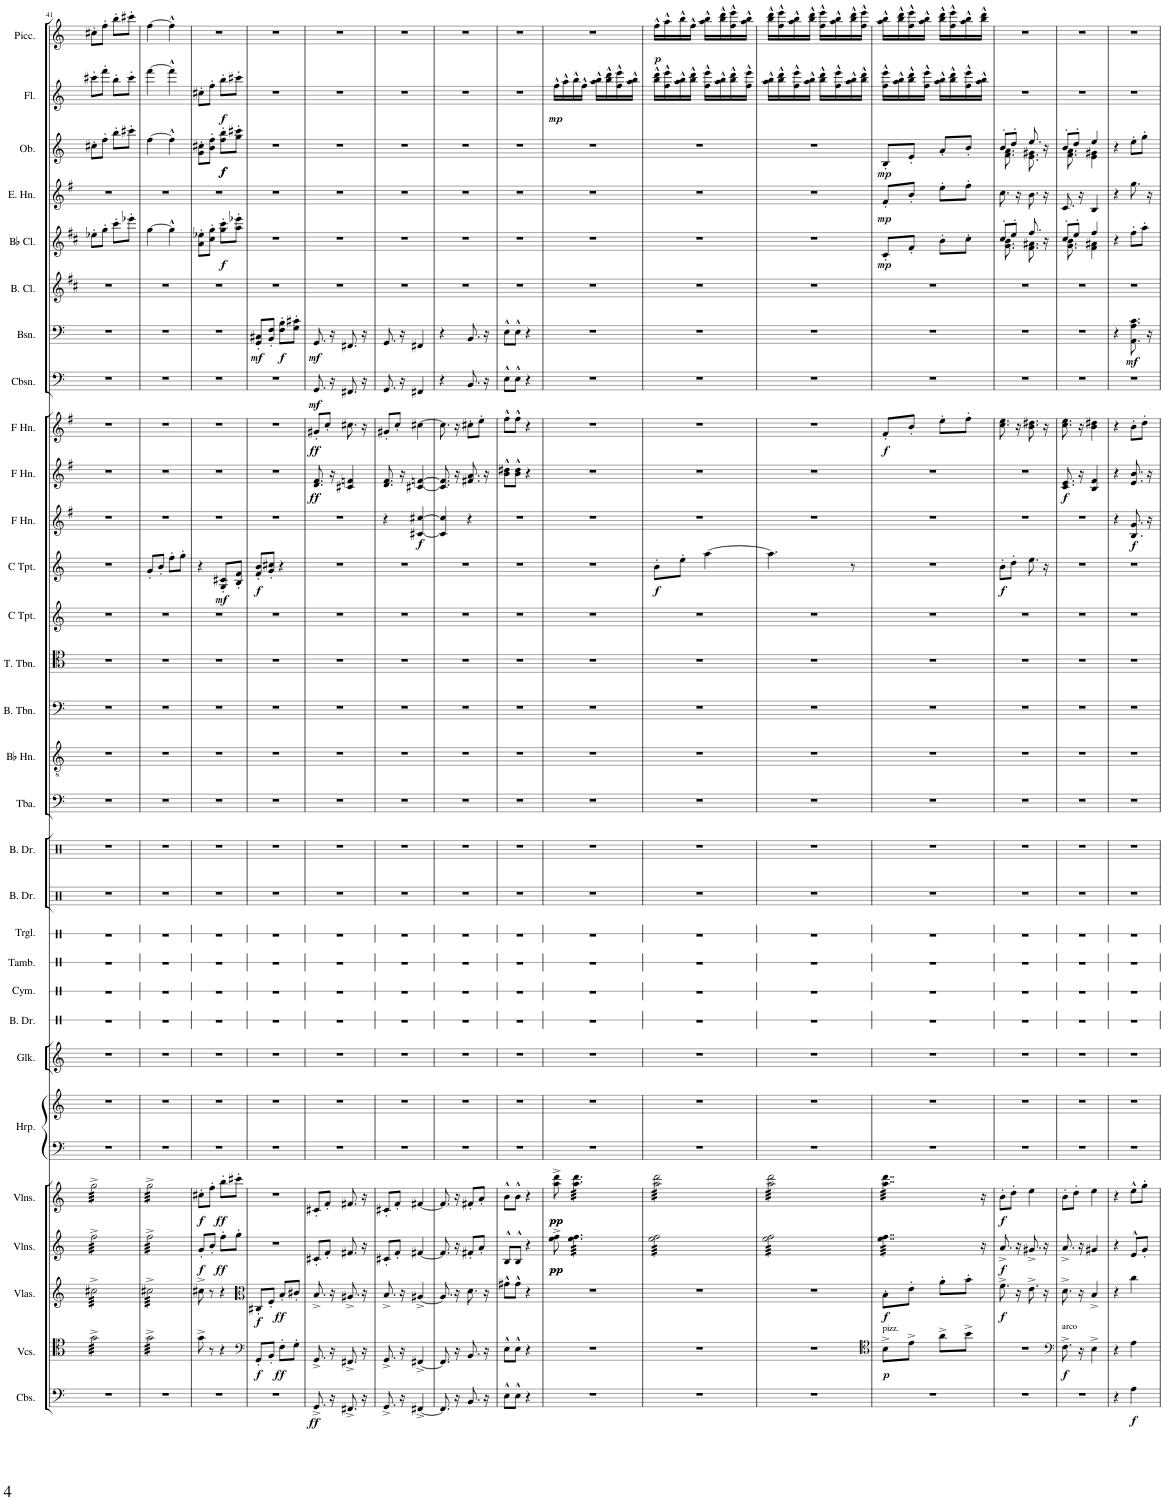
**kern	**dynam	**kern	**dynam	**kern	**dynam	**kern	**dynam	**kern	**dynam	**kern	**kern	**kern	**kern	**kern	**kern	**kern	**kern	**kern	**kern	**kern	**kern	**kern	**kern	**kern	**dynam	**kern	**dynam	**kern	**dynam	**kern	**dynam	**kern	**dynam	**kern	**dynam	**kern	**kern	**dynam	**kern	**dynam	**kern	**dynam	**kern	**dynam	**kern	**dynam
*part30	*part30	*part29	*part29	*part28	*part28	*part27	*part27	*part26	*part26	*part25	*part25	*part24	*part23	*part22	*part21	*part20	*part19	*part18	*part17	*part16	*part15	*part14	*part13	*part12	*part12	*part11	*part11	*part10	*part10	*part9	*part9	*part8	*part8	*part7	*part7	*part6	*part5	*part5	*part4	*part4	*part3	*part3	*part2	*part2	*part1	*part1
*staff31	*staff31	*staff30	*staff30	*staff29	*staff29	*staff28	*staff28	*staff27	*staff27	*staff26	*staff25	*staff24	*staff23	*staff22	*staff21	*staff20	*staff19	*staff18	*staff17	*staff16	*staff15	*staff14	*staff13	*staff12	*staff12	*staff11	*staff11	*staff10	*staff10	*staff9	*staff9	*staff8	*staff8	*staff7	*staff7	*staff6	*staff5	*staff5	*staff4	*staff4	*staff3	*staff3	*staff2	*staff2	*staff1	*staff1
*I"Contrabasses	*	*I"Violoncellos	*	*I"Violas	*	*I"Violins II	*	*I"Violins I	*	*I"Harps	*	*I"Glockenspiel	*I"Bass Drum	*I"Cymbal	*I"Tambourine	*I"Triangle	*I"Timpani II	*I"Timpani I	*I"Bass Tuba	*I"Tenor Tuba	*I"Bass Trombone	*I"Tenor Trombone	*I"C Trumpet	*I"C Trumpet	*	*I"Horn in F	*	*I"Horn in F	*	*I"Horn in F	*	*I"Contrabassoon	*	*I"Bassoon	*	*I"Bass Clarinet	*I"Bb Clarinet	*	*I"English Horn	*	*I"Oboe	*	*I"Flute	*	*I"Piccolo	*
*I'Cbs.	*	*I'Vcs.	*	*I'Vlas.	*	*I'Vlns.	*	*I'Vlns.	*	*I'Hrp.	*	*I'Glk.	*I'B. Dr.	*I'Cym.	*I'Tamb.	*I'Trgl.	*I'Timp.	*I'Timp.	*I'Tba.	*	*I'B. Tbn.	*I'T. Tbn.	*I'C Tpt.	*I'C Tpt.	*	*	*	*	*	*	*	*I'Cbsn.	*	*I'Bsn.	*	*I'B. Cl.	*I'Bb Cl.	*	*I'E. Hn.	*	*I'Ob.	*	*I'Fl.	*	*I'Picc.	*
!!LO:PB:g=z
*clefF4	*	*clefC4	*	*clefG2	*	*clefG2	*	*clefG2	*	*clefF4	*clefG2	*clefG2	*clefX	*clefX	*clefX	*clefX	*clefF4	*clefF4	*clefF4	*clefGv2	*clefF4	*clefC4	*clefG2	*clefG2	*	*clefG2	*	*clefG2	*	*clefG2	*	*clefF4	*	*clefF4	*	*clefG2	*clefG2	*	*clefG2	*	*clefG2	*	*clefG2	*	*clefG2	*
*Trd7c12	*	*	*	*	*	*	*	*	*	*	*	*Trd-14c-24	*	*	*	*	*	*	*	*Trd1c2	*	*	*	*	*	*Trd4c7	*	*Trd4c7	*	*Trd4c7	*	*Trd7c12	*	*	*	*Trd8c14	*Trd1c2	*	*Trd4c7	*	*	*	*	*	*Trd-7c-12	*
*k[]	*	*k[]	*	*k[]	*	*k[]	*	*k[]	*	*k[]	*k[]	*k[]	*k[]	*k[]	*k[]	*k[]	*k[]	*k[]	*k[]	*k[]	*k[]	*k[]	*k[]	*k[]	*	*k[f#]	*	*k[f#]	*	*k[f#]	*	*k[]	*	*k[]	*	*k[f#c#]	*k[f#c#]	*	*k[f#]	*	*k[]	*	*k[]	*	*k[]	*
*M2/4	*	*M2/4	*	*M2/4	*	*M2/4	*	*M2/4	*	*M2/4	*M2/4	*M2/4	*M2/4	*M2/4	*M2/4	*M2/4	*M2/4	*M2/4	*M2/4	*M2/4	*M2/4	*M2/4	*M2/4	*M2/4	*	*M2/4	*	*M2/4	*	*M2/4	*	*M2/4	*	*M2/4	*	*M2/4	*M2/4	*	*M2/4	*	*M2/4	*	*M2/4	*	*M2/4	*
=41	=41	=41	=41	=41	=41	=41	=41	=41	=41	=41	=41	=41	=41	=41	=41	=41	=41	=41	=41	=41	=41	=41	=41	=41	=41	=41	=41	=41	=41	=41	=41	=41	=41	=41	=41	=41	=41	=41	=41	=41	=41	=41	=41	=41	=41	=41
*	*	*tremolo	*	*	*	*	*	*	*	*	*	*	*	*	*	*	*	*	*	*	*	*	*	*	*	*	*	*	*	*	*	*	*	*	*	*	*	*	*	*	*	*	*	*	*	*
*	*	*	*	*tremolo	*	*	*	*	*	*	*	*	*	*	*	*	*	*	*	*	*	*	*	*	*	*	*	*	*	*	*	*	*	*	*	*	*	*	*	*	*	*	*	*	*	*
*	*	*	*	*	*	*tremolo	*	*	*	*	*	*	*	*	*	*	*	*	*	*	*	*	*	*	*	*	*	*	*	*	*	*	*	*	*	*	*	*	*	*	*	*	*	*	*	*
*	*	*	*	*	*	*	*	*tremolo	*	*	*	*	*	*	*	*	*	*	*	*	*	*	*	*	*	*	*	*	*	*	*	*	*	*	*	*	*	*	*	*	*	*	*	*	*	*
2r	.	32g^\LLL	.	32cc#X^\LLL	.	32ff^\LLL	.	32gg^\LLL	.	2r	2r	2r	2r	2r	2r	2r	2r	2r	2r	2r	2r	2r	2r	2r	.	2r	.	2r	.	2r	.	2r	.	2r	.	2r	8ee-X'\L	.	2r	.	8cc#X'\L	.	8ccc#X'\L	.	8cc#X'\L	.
.	.	32g^\	.	32cc#X^\	.	32ff^\	.	32gg^\	.	.	.	.	.	.	.	.	.	.	.	.	.	.	.	.	.	.	.	.	.	.	.	.	.	.	.	.	.	.	.	.	.	.	.	.	.	.
.	.	32g^\	.	32cc#X^\	.	32ff^\	.	32gg^\	.	.	.	.	.	.	.	.	.	.	.	.	.	.	.	.	.	.	.	.	.	.	.	.	.	.	.	.	.	.	.	.	.	.	.	.	.	.
.	.	32g^\	.	32cc#X^\	.	32ff^\	.	32gg^\	.	.	.	.	.	.	.	.	.	.	.	.	.	.	.	.	.	.	.	.	.	.	.	.	.	.	.	.	.	.	.	.	.	.	.	.	.	.
.	.	32g^\	.	32cc#X^\	.	32ff^\	.	32gg^\	.	.	.	.	.	.	.	.	.	.	.	.	.	.	.	.	.	.	.	.	.	.	.	.	.	.	.	.	8gg'\J	.	.	.	8ff'\J	.	8fff'\J	.	8ff'\J	.
.	.	32g^\	.	32cc#X^\	.	32ff^\	.	32gg^\	.	.	.	.	.	.	.	.	.	.	.	.	.	.	.	.	.	.	.	.	.	.	.	.	.	.	.	.	.	.	.	.	.	.	.	.	.	.
.	.	32g^\	.	32cc#X^\	.	32ff^\	.	32gg^\	.	.	.	.	.	.	.	.	.	.	.	.	.	.	.	.	.	.	.	.	.	.	.	.	.	.	.	.	.	.	.	.	.	.	.	.	.	.
.	.	32g^\	.	32cc#X^\	.	32ff^\	.	32gg^\	.	.	.	.	.	.	.	.	.	.	.	.	.	.	.	.	.	.	.	.	.	.	.	.	.	.	.	.	.	.	.	.	.	.	.	.	.	.
.	.	32g^\	.	32cc#X^\	.	32ff^\	.	32gg^\	.	.	.	.	.	.	.	.	.	.	.	.	.	.	.	.	.	.	.	.	.	.	.	.	.	.	.	.	8ccc#'\L	.	.	.	8bb'\L	.	8bb'\L	.	8bb'\L	.
.	.	32g^\	.	32cc#X^\	.	32ff^\	.	32gg^\	.	.	.	.	.	.	.	.	.	.	.	.	.	.	.	.	.	.	.	.	.	.	.	.	.	.	.	.	.	.	.	.	.	.	.	.	.	.
.	.	32g^\	.	32cc#X^\	.	32ff^\	.	32gg^\	.	.	.	.	.	.	.	.	.	.	.	.	.	.	.	.	.	.	.	.	.	.	.	.	.	.	.	.	.	.	.	.	.	.	.	.	.	.
.	.	32g^\	.	32cc#X^\	.	32ff^\	.	32gg^\	.	.	.	.	.	.	.	.	.	.	.	.	.	.	.	.	.	.	.	.	.	.	.	.	.	.	.	.	.	.	.	.	.	.	.	.	.	.
.	.	32g^\	.	32cc#X^\	.	32ff^\	.	32gg^\	.	.	.	.	.	.	.	.	.	.	.	.	.	.	.	.	.	.	.	.	.	.	.	.	.	.	.	.	8eee-X'\J	.	.	.	8ccc#X'\J	.	8ccc#'\J	.	8ccc#X'\J	.
.	.	32g^\	.	32cc#X^\	.	32ff^\	.	32gg^\	.	.	.	.	.	.	.	.	.	.	.	.	.	.	.	.	.	.	.	.	.	.	.	.	.	.	.	.	.	.	.	.	.	.	.	.	.	.
.	.	32g^\	.	32cc#X^\	.	32ff^\	.	32gg^\	.	.	.	.	.	.	.	.	.	.	.	.	.	.	.	.	.	.	.	.	.	.	.	.	.	.	.	.	.	.	.	.	.	.	.	.	.	.
.	.	32g^\JJJ	.	32cc#X^\JJJ	.	32ff^\JJJ	.	32gg^\JJJ	.	.	.	.	.	.	.	.	.	.	.	.	.	.	.	.	.	.	.	.	.	.	.	.	.	.	.	.	.	.	.	.	.	.	.	.	.	.
=42	=42	=42	=42	=42	=42	=42	=42	=42	=42	=42	=42	=42	=42	=42	=42	=42	=42	=42	=42	=42	=42	=42	=42	=42	=42	=42	=42	=42	=42	=42	=42	=42	=42	=42	=42	=42	=42	=42	=42	=42	=42	=42	=42	=42	=42	=42
2r	.	32g^\LLL	.	32cc#X^\LLL	.	32ff^\LLL	.	32gg^\LLL	.	2r	2r	2r	2r	2r	2r	2r	2r	2r	2r	2r	2r	2r	2r	8g'/L	.	2r	.	2r	.	2r	.	2r	.	2r	.	2r	[4gg\	.	2r	.	[4ff\	.	[4fff\	.	[4ff\	.
.	.	32g^\	.	32cc#X^\	.	32ff^\	.	32gg^\	.	.	.	.	.	.	.	.	.	.	.	.	.	.	.	.	.	.	.	.	.	.	.	.	.	.	.	.	.	.	.	.	.	.	.	.	.	.
.	.	32g^\	.	32cc#X^\	.	32ff^\	.	32gg^\	.	.	.	.	.	.	.	.	.	.	.	.	.	.	.	.	.	.	.	.	.	.	.	.	.	.	.	.	.	.	.	.	.	.	.	.	.	.
.	.	32g^\	.	32cc#X^\	.	32ff^\	.	32gg^\	.	.	.	.	.	.	.	.	.	.	.	.	.	.	.	.	.	.	.	.	.	.	.	.	.	.	.	.	.	.	.	.	.	.	.	.	.	.
.	.	32g^\	.	32cc#X^\	.	32ff^\	.	32gg^\	.	.	.	.	.	.	.	.	.	.	.	.	.	.	.	8b'/J	.	.	.	.	.	.	.	.	.	.	.	.	.	.	.	.	.	.	.	.	.	.
.	.	32g^\	.	32cc#X^\	.	32ff^\	.	32gg^\	.	.	.	.	.	.	.	.	.	.	.	.	.	.	.	.	.	.	.	.	.	.	.	.	.	.	.	.	.	.	.	.	.	.	.	.	.	.
.	.	32g^\	.	32cc#X^\	.	32ff^\	.	32gg^\	.	.	.	.	.	.	.	.	.	.	.	.	.	.	.	.	.	.	.	.	.	.	.	.	.	.	.	.	.	.	.	.	.	.	.	.	.	.
.	.	32g^\	.	32cc#X^\	.	32ff^\	.	32gg^\	.	.	.	.	.	.	.	.	.	.	.	.	.	.	.	.	.	.	.	.	.	.	.	.	.	.	.	.	.	.	.	.	.	.	.	.	.	.
.	.	32g^\	.	32cc#X^\	.	32ff^\	.	32gg^\	.	.	.	.	.	.	.	.	.	.	.	.	.	.	.	8ff'\L	.	.	.	.	.	.	.	.	.	.	.	.	4gg^^\]	.	.	.	4ff^^\]	.	4fff^^\]	.	4ff^^\]	.
.	.	32g^\	.	32cc#X^\	.	32ff^\	.	32gg^\	.	.	.	.	.	.	.	.	.	.	.	.	.	.	.	.	.	.	.	.	.	.	.	.	.	.	.	.	.	.	.	.	.	.	.	.	.	.
.	.	32g^\	.	32cc#X^\	.	32ff^\	.	32gg^\	.	.	.	.	.	.	.	.	.	.	.	.	.	.	.	.	.	.	.	.	.	.	.	.	.	.	.	.	.	.	.	.	.	.	.	.	.	.
.	.	32g^\	.	32cc#X^\	.	32ff^\	.	32gg^\	.	.	.	.	.	.	.	.	.	.	.	.	.	.	.	.	.	.	.	.	.	.	.	.	.	.	.	.	.	.	.	.	.	.	.	.	.	.
.	.	32g^\	.	32cc#X^\	.	32ff^\	.	32gg^\	.	.	.	.	.	.	.	.	.	.	.	.	.	.	.	8gg'\J	.	.	.	.	.	.	.	.	.	.	.	.	.	.	.	.	.	.	.	.	.	.
.	.	32g^\	.	32cc#X^\	.	32ff^\	.	32gg^\	.	.	.	.	.	.	.	.	.	.	.	.	.	.	.	.	.	.	.	.	.	.	.	.	.	.	.	.	.	.	.	.	.	.	.	.	.	.
.	.	32g^\	.	32cc#X^\	.	32ff^\	.	32gg^\	.	.	.	.	.	.	.	.	.	.	.	.	.	.	.	.	.	.	.	.	.	.	.	.	.	.	.	.	.	.	.	.	.	.	.	.	.	.
.	.	32g^\JJJ	.	32cc#X^\JJJ	.	32ff^\JJJ	.	32gg^\JJJ	.	.	.	.	.	.	.	.	.	.	.	.	.	.	.	.	.	.	.	.	.	.	.	.	.	.	.	.	.	.	.	.	.	.	.	.	.	.
*	*	*	*	*	*	*	*	*Xtremolo	*	*	*	*	*	*	*	*	*	*	*	*	*	*	*	*	*	*	*	*	*	*	*	*	*	*	*	*	*	*	*	*	*	*	*	*	*	*
*	*	*	*	*	*	*Xtremolo	*	*	*	*	*	*	*	*	*	*	*	*	*	*	*	*	*	*	*	*	*	*	*	*	*	*	*	*	*	*	*	*	*	*	*	*	*	*	*	*
*	*	*	*	*Xtremolo	*	*	*	*	*	*	*	*	*	*	*	*	*	*	*	*	*	*	*	*	*	*	*	*	*	*	*	*	*	*	*	*	*	*	*	*	*	*	*	*	*	*
*	*	*Xtremolo	*	*	*	*	*	*	*	*	*	*	*	*	*	*	*	*	*	*	*	*	*	*	*	*	*	*	*	*	*	*	*	*	*	*	*	*	*	*	*	*	*	*	*	*
=43	=43	=43	=43	=43	=43	=43	=43	=43	=43	=43	=43	=43	=43	=43	=43	=43	=43	=43	=43	=43	=43	=43	=43	=43	=43	=43	=43	=43	=43	=43	=43	=43	=43	=43	=43	=43	=43	=43	=43	=43	=43	=43	=43	=43	=43	=43
!	!	!	!	!	!	!	!LO:DY:b	!	!LO:DY:b	!	!	!	!	!	!	!	!	!	!	!	!	!	!	!	!	!	!	!	!	!	!	!	!	!	!	!	!	!	!	!	!	!	!	!	!	!
2r	.	8g^\	.	8cc#X^\	.	8g'/L	f	8cc#X'\L	f	2r	2r	2r	2r	2r	2r	2r	2r	2r	2r	2r	2r	2r	2r	4r	.	2r	.	2r	.	2r	.	2r	.	2r	.	2r	8a\' 8ee-X\'L	.	2r	.	8g\' 8cc#X\'L	.	8cc#X'\L	.	2r	.
.	.	8r	.	8r	.	8b'/J	.	8ff'\J	.	.	.	.	.	.	.	.	.	.	.	.	.	.	.	.	.	.	.	.	.	.	.	.	.	.	.	.	8cc#\' 8gg\'J	.	.	.	8b\' 8ff\'J	.	8ff'\J	.	.	.
!	!	!	!	!	!	!	!LO:DY:b	!	!LO:DY:b	!	!	!	!	!	!	!	!	!	!	!	!	!	!	!	!LO:DY:b	!	!	!	!	!	!	!	!	!	!	!	!	!LO:DY:b	!	!	!	!LO:DY:b	!	!	!	!
!	!	!	!	!	!	!	!	!	!	!	!	!	!	!	!	!	!	!	!	!	!	!	!	!	!	!	!	!	!	!	!	!	!	!	!	!	!	!	!	!	!	!LO:DY:n=1:b	!	!LO:DY:b	!	!
.	.	4r	.	4r	.	8ff'\L	ff	8bb'\L	ff	.	.	.	.	.	.	.	.	.	.	.	.	.	.	8G/' 8c#X/'L	mf	.	.	.	.	.	.	.	.	.	.	.	8gg\' 8ccc#\'L	f	.	.	8ff\' 8bb\'L	f f	8bb'\L	f	.	.
.	.	.	.	.	.	8gg'\J	.	8ccc#X'\J	.	.	.	.	.	.	.	.	.	.	.	.	.	.	.	8B/' 8f/'J	.	.	.	.	.	.	.	.	.	.	.	.	8aa\' 8eee-X\'J	.	.	.	8gg\' 8ccc#X\'J	.	8ccc#X'\J	.	.	.
=44	=44	=44	=44	=44	=44	=44	=44	=44	=44	=44	=44	=44	=44	=44	=44	=44	=44	=44	=44	=44	=44	=44	=44	=44	=44	=44	=44	=44	=44	=44	=44	=44	=44	=44	=44	=44	=44	=44	=44	=44	=44	=44	=44	=44	=44	=44
*	*	*clefF4	*	*clefC3	*	*	*	*	*	*	*	*	*	*	*	*	*	*	*	*	*	*	*	*	*	*	*	*	*	*	*	*	*	*	*	*	*	*	*	*	*	*	*	*	*	*
!	!	!	!LO:DY:b	!	!LO:DY:b	!	!	!	!	!	!	!	!	!	!	!	!	!	!	!	!	!	!	!	!LO:DY:b	!	!	!	!	!	!	!	!	!	!LO:DY:b	!	!	!	!	!	!	!	!	!	!	!
2r	.	8GG'/L	f	8C#X'/L	f	2r	.	2r	.	2r	2r	2r	2r	2r	2r	2r	2r	2r	2r	2r	2r	2r	2r	8f/' 8b/'L	f	2r	.	2r	.	2r	.	2r	.	8GG/' 8C#X/'L	mf	2r	2r	.	2r	.	2r	.	2r	.	2r	.
.	.	8BB'/J	.	8F'/J	.	.	.	.	.	.	.	.	.	.	.	.	.	.	.	.	.	.	.	8g/' 8cc#X/'J	.	.	.	.	.	.	.	.	.	8BB/' 8F/'J	.	.	.	.	.	.	.	.	.	.	.	.
!	!	!	!LO:DY:b	!	!LO:DY:b	!	!	!	!	!	!	!	!	!	!	!	!	!	!	!	!	!	!	!	!	!	!	!	!	!	!	!	!	!	!LO:DY:b	!	!	!	!	!	!	!	!	!	!	!
.	.	8F'\L	ff	8B'/L	ff	.	.	.	.	.	.	.	.	.	.	.	.	.	.	.	.	.	.	4r	.	.	.	.	.	.	.	.	.	8F\' 8B\'L	f	.	.	.	.	.	.	.	.	.	.	.
.	.	8G'\J	.	8c#X'/J	.	.	.	.	.	.	.	.	.	.	.	.	.	.	.	.	.	.	.	.	.	.	.	.	.	.	.	.	.	8G\' 8c#X\'J	.	.	.	.	.	.	.	.	.	.	.	.
=45	=45	=45	=45	=45	=45	=45	=45	=45	=45	=45	=45	=45	=45	=45	=45	=45	=45	=45	=45	=45	=45	=45	=45	=45	=45	=45	=45	=45	=45	=45	=45	=45	=45	=45	=45	=45	=45	=45	=45	=45	=45	=45	=45	=45	=45	=45
*	*	*	*	*	*	*	*	*	*	*	*	*	*	*	*	*	*	*	*	*	*	*	*	*	*	*	*	*	*	*	*	*	*	*	*	*	*	*	*	*	*	*	*	*	*MM120	*
!	!LO:DY:b	!	!	!	!	!	!	!	!	!	!	!	!	!	!	!	!	!	!	!	!	!	!	!	!	!	!	!	!LO:DY:b	!	!LO:DY:b	!	!LO:DY:b	!	!LO:DY:b	!	!	!	!	!	!	!	!	!	!	!
8.GG^/	ff	8.GG^/	.	8.B^/	.	8c#X'/L	.	8c#X'/L	.	2r	2r	2r	2r	2r	2r	2r	2r	2r	2r	2r	2r	2r	2r	2r	.	2r	.	8.d/ 8.f#/	ff	8g#X'/L	ff	8.GG/	mf	8.GG/	mf	2r	2r	.	2r	.	2r	.	2r	.	2r	.
.	.	.	.	.	.	8f'/J	.	8f'/J	.	.	.	.	.	.	.	.	.	.	.	.	.	.	.	.	.	.	.	.	.	8cc'/J	.	.	.	.	.	.	.	.	.	.	.	.	.	.	.	.
16r	.	16r	.	16r	.	.	.	.	.	.	.	.	.	.	.	.	.	.	.	.	.	.	.	.	.	.	.	16r	.	.	.	16r	.	16r	.	.	.	.	.	.	.	.	.	.	.	.
8.FF#X^/	.	8.FF#X^/	.	8.A#X^/	.	8.f#X/	.	8.f#X/	.	.	.	.	.	.	.	.	.	.	.	.	.	.	.	.	.	.	.	4c#X/ 4fn/	.	8.cc#X\	.	8.FF#X/	.	8.FF#X/	.	.	.	.	.	.	.	.	.	.	.	.
16r	.	16r	.	16r	.	16r	.	16r	.	.	.	.	.	.	.	.	.	.	.	.	.	.	.	.	.	.	.	.	.	16r	.	16r	.	16r	.	.	.	.	.	.	.	.	.	.	.	.
=46	=46	=46	=46	=46	=46	=46	=46	=46	=46	=46	=46	=46	=46	=46	=46	=46	=46	=46	=46	=46	=46	=46	=46	=46	=46	=46	=46	=46	=46	=46	=46	=46	=46	=46	=46	=46	=46	=46	=46	=46	=46	=46	=46	=46	=46	=46
8.GG^/	.	8.GG^/	.	8.B^/	.	8c#X'/L	.	8c#X'/L	.	2r	2r	2r	2r	2r	2r	2r	2r	2r	2r	2r	2r	2r	2r	2r	.	4r	.	8.d/ 8.f#/	.	8g#X'/L	.	8.GG/	.	8.GG/	.	2r	2r	.	2r	.	2r	.	2r	.	2r	.
.	.	.	.	.	.	8f'/J	.	8f'/J	.	.	.	.	.	.	.	.	.	.	.	.	.	.	.	.	.	.	.	.	.	8cc'/J	.	.	.	.	.	.	.	.	.	.	.	.	.	.	.	.
16r	.	16r	.	16r	.	.	.	.	.	.	.	.	.	.	.	.	.	.	.	.	.	.	.	.	.	.	.	16r	.	.	.	16r	.	16r	.	.	.	.	.	.	.	.	.	.	.	.
!	!	!	!	!	!	!	!	!	!	!	!	!	!	!	!	!	!	!	!	!	!	!	!	!	!	!	!LO:DY:b	!	!	!	!	!	!	!	!	!	!	!	!	!	!	!	!	!	!	!
[4FF#X^/	.	[4FF#X^/	.	[4A#X^/	.	[4f#X/	.	[4f#X/	.	.	.	.	.	.	.	.	.	.	.	.	.	.	.	.	.	[4c#X/ [4cc#X/	f	[4c#X/ [4fn/	.	[4cc#X\	.	4FF#X/	.	4FF#X/	.	.	.	.	.	.	.	.	.	.	.	.
=47	=47	=47	=47	=47	=47	=47	=47	=47	=47	=47	=47	=47	=47	=47	=47	=47	=47	=47	=47	=47	=47	=47	=47	=47	=47	=47	=47	=47	=47	=47	=47	=47	=47	=47	=47	=47	=47	=47	=47	=47	=47	=47	=47	=47	=47	=47
8.FF#/]	.	8.FF#/]	.	8.A#/]	.	8.f#/]	.	8.f#/]	.	2r	2r	2r	2r	2r	2r	2r	2r	2r	2r	2r	2r	2r	2r	2r	.	4c#/] 4cc#/]	.	8.c#/] 8.f/]	.	8.cc#\]	.	4r	.	4r	.	2r	2r	.	2r	.	2r	.	2r	.	2r	.
16r	.	16r	.	16r	.	16r	.	16r	.	.	.	.	.	.	.	.	.	.	.	.	.	.	.	.	.	.	.	16r	.	16r	.	.	.	.	.	.	.	.	.	.	.	.	.	.	.	.
8.BB/	.	8.BB/	.	8.d\	.	8f#X'/L	.	8f#X'/L	.	.	.	.	.	.	.	.	.	.	.	.	.	.	.	.	.	4r	.	8.f#X/ 8.a/	.	8cc#X'\L	.	8.BB/	.	8.BB/	.	.	.	.	.	.	.	.	.	.	.	.
.	.	.	.	.	.	8a'/J	.	8a'/J	.	.	.	.	.	.	.	.	.	.	.	.	.	.	.	.	.	.	.	.	.	8ee'\J	.	.	.	.	.	.	.	.	.	.	.	.	.	.	.	.
16r	.	16r	.	16r	.	.	.	.	.	.	.	.	.	.	.	.	.	.	.	.	.	.	.	.	.	.	.	16r	.	.	.	16r	.	16r	.	.	.	.	.	.	.	.	.	.	.	.
=48	=48	=48	=48	=48	=48	=48	=48	=48	=48	=48	=48	=48	=48	=48	=48	=48	=48	=48	=48	=48	=48	=48	=48	=48	=48	=48	=48	=48	=48	=48	=48	=48	=48	=48	=48	=48	=48	=48	=48	=48	=48	=48	=48	=48	=48	=48
8E^^\L	.	8E^^\L	.	8g#X^^\L	.	8B^^/L	.	8b^^\L	.	2r	2r	2r	2r	2r	2r	2r	2r	2r	2r	2r	2r	2r	2r	2r	.	2r	.	8b\^^ 8dd#X\^^L	.	8ff#^^\L	.	8E^^\L	.	8E^^\L	.	2r	2r	.	2r	.	2r	.	2r	.	2r	.
8E^^\J	.	8E^^\J	.	8g#^^\J	.	8B^^/J	.	8b^^\J	.	.	.	.	.	.	.	.	.	.	.	.	.	.	.	.	.	.	.	8b\^^ 8dd#\^^J	.	8ff#^^\J	.	8E^^\J	.	8E^^\J	.	.	.	.	.	.	.	.	.	.	.	.
4r	.	4r	.	4r	.	4r	.	4r	.	.	.	.	.	.	.	.	.	.	.	.	.	.	.	.	.	.	.	4r	.	4r	.	4r	.	4r	.	.	.	.	.	.	.	.	.	.	.	.
=49	=49	=49	=49	=49	=49	=49	=49	=49	=49	=49	=49	=49	=49	=49	=49	=49	=49	=49	=49	=49	=49	=49	=49	=49	=49	=49	=49	=49	=49	=49	=49	=49	=49	=49	=49	=49	=49	=49	=49	=49	=49	=49	=49	=49	=49	=49
*	*	*	*	*	*	*	*	*	*	*	*	*	*	*	*	*	*	*	*	*	*	*	*	*	*	*	*	*	*	*	*	*	*	*	*	*	*	*	*	*	*	*	*	*	*MM124	*
!	!	!	!	!	!	!	!LO:DY:b	!	!	!	!	!	!	!	!	!	!	!	!	!	!	!	!	!	!	!	!	!	!	!	!	!	!	!	!	!	!	!	!	!	!	!	!	!	!	!
!	!	!	!	!	!	!	!LO:DY:n=1:b	!	!LO:DY:b	!	!	!	!	!	!	!	!	!	!	!	!	!	!	!	!	!	!	!	!	!	!	!	!	!	!	!	!	!	!	!	!	!	!	!	!	!
!	!	!	!	!	!	!	!	!	!LO:DY:n=1:b	!	!	!	!	!	!	!	!	!	!	!	!	!	!	!	!	!	!	!	!	!	!	!	!	!	!	!	!	!	!	!	!	!	!	!LO:DY:b	!	!
2r	.	2r	.	2r	.	8ee\^ 8ff\^	pp pp	8aa\^ 8ddd\^	pp pp	2r	2r	2r	2r	2r	2r	2r	2r	2r	2r	2r	2r	2r	2r	2r	.	2r	.	2r	.	2r	.	2r	.	2r	.	2r	2r	.	2r	.	2r	.	16ff^^\LL	mp	2r	.
.	.	.	.	.	.	.	.	.	.	.	.	.	.	.	.	.	.	.	.	.	.	.	.	.	.	.	.	.	.	.	.	.	.	.	.	.	.	.	.	.	.	.	16aa^^\	.	.	.
*	*	*	*	*	*	*tremolo	*	*	*	*	*	*	*	*	*	*	*	*	*	*	*	*	*	*	*	*	*	*	*	*	*	*	*	*	*	*	*	*	*	*	*	*	*	*	*	*
*	*	*	*	*	*	*	*	*tremolo	*	*	*	*	*	*	*	*	*	*	*	*	*	*	*	*	*	*	*	*	*	*	*	*	*	*	*	*	*	*	*	*	*	*	*	*	*	*
.	.	.	.	.	.	32ee\ 32ff\LLL	.	32aa\ 32ddd\LLL	.	.	.	.	.	.	.	.	.	.	.	.	.	.	.	.	.	.	.	.	.	.	.	.	.	.	.	.	.	.	.	.	.	.	16bb^^\	.	.	.
.	.	.	.	.	.	32ee\ 32ff\	.	32aa\ 32ddd\	.	.	.	.	.	.	.	.	.	.	.	.	.	.	.	.	.	.	.	.	.	.	.	.	.	.	.	.	.	.	.	.	.	.	.	.	.	.
.	.	.	.	.	.	32ee\ 32ff\	.	32aa\ 32ddd\	.	.	.	.	.	.	.	.	.	.	.	.	.	.	.	.	.	.	.	.	.	.	.	.	.	.	.	.	.	.	.	.	.	.	16ff^^\JJ	.	.	.
.	.	.	.	.	.	32ee\ 32ff\	.	32aa\ 32ddd\	.	.	.	.	.	.	.	.	.	.	.	.	.	.	.	.	.	.	.	.	.	.	.	.	.	.	.	.	.	.	.	.	.	.	.	.	.	.
.	.	.	.	.	.	32ee\ 32ff\	.	32aa\ 32ddd\	.	.	.	.	.	.	.	.	.	.	.	.	.	.	.	.	.	.	.	.	.	.	.	.	.	.	.	.	.	.	.	.	.	.	16aa\^^ 16bb\^^LL	.	.	.
.	.	.	.	.	.	32ee\ 32ff\	.	32aa\ 32ddd\	.	.	.	.	.	.	.	.	.	.	.	.	.	.	.	.	.	.	.	.	.	.	.	.	.	.	.	.	.	.	.	.	.	.	.	.	.	.
.	.	.	.	.	.	32ee\ 32ff\	.	32aa\ 32ddd\	.	.	.	.	.	.	.	.	.	.	.	.	.	.	.	.	.	.	.	.	.	.	.	.	.	.	.	.	.	.	.	.	.	.	16bb\^^ 16ddd\^^	.	.	.
.	.	.	.	.	.	32ee\ 32ff\	.	32aa\ 32ddd\	.	.	.	.	.	.	.	.	.	.	.	.	.	.	.	.	.	.	.	.	.	.	.	.	.	.	.	.	.	.	.	.	.	.	.	.	.	.
.	.	.	.	.	.	32ee\ 32ff\	.	32aa\ 32ddd\	.	.	.	.	.	.	.	.	.	.	.	.	.	.	.	.	.	.	.	.	.	.	.	.	.	.	.	.	.	.	.	.	.	.	16ff\^^ 16eee\^^	.	.	.
.	.	.	.	.	.	32ee\ 32ff\	.	32aa\ 32ddd\	.	.	.	.	.	.	.	.	.	.	.	.	.	.	.	.	.	.	.	.	.	.	.	.	.	.	.	.	.	.	.	.	.	.	.	.	.	.
.	.	.	.	.	.	32ee\ 32ff\	.	32aa\ 32ddd\	.	.	.	.	.	.	.	.	.	.	.	.	.	.	.	.	.	.	.	.	.	.	.	.	.	.	.	.	.	.	.	.	.	.	16aa\^^ 16bb\^^JJ	.	.	.
.	.	.	.	.	.	32ee\ 32ff\JJJ	.	32aa\ 32ddd\JJJ	.	.	.	.	.	.	.	.	.	.	.	.	.	.	.	.	.	.	.	.	.	.	.	.	.	.	.	.	.	.	.	.	.	.	.	.	.	.
=50	=50	=50	=50	=50	=50	=50	=50	=50	=50	=50	=50	=50	=50	=50	=50	=50	=50	=50	=50	=50	=50	=50	=50	=50	=50	=50	=50	=50	=50	=50	=50	=50	=50	=50	=50	=50	=50	=50	=50	=50	=50	=50	=50	=50	=50	=50
!	!	!	!	!	!	!	!	!	!	!	!	!	!	!	!	!	!	!	!	!	!	!	!	!	!LO:DY:b	!	!	!	!	!	!	!	!	!	!	!	!	!	!	!	!	!	!	!	!	!LO:DY:b
2r	.	2r	.	2r	.	32ee\ 32ff\LLL	.	32aa\ 32ddd\LLL	.	2r	2r	2r	2r	2r	2r	2r	2r	2r	2r	2r	2r	2r	2r	8b'\L	f	2r	.	2r	.	2r	.	2r	.	2r	.	2r	2r	.	2r	.	2r	.	16bb\^^ 16ddd\^^LL	.	16ff^^\LL	p
.	.	.	.	.	.	32ee\ 32ff\	.	32aa\ 32ddd\	.	.	.	.	.	.	.	.	.	.	.	.	.	.	.	.	.	.	.	.	.	.	.	.	.	.	.	.	.	.	.	.	.	.	.	.	.	.
.	.	.	.	.	.	32ee\ 32ff\	.	32aa\ 32ddd\	.	.	.	.	.	.	.	.	.	.	.	.	.	.	.	.	.	.	.	.	.	.	.	.	.	.	.	.	.	.	.	.	.	.	16ff\^^ 16eee\^^	.	16aa^^\	.
.	.	.	.	.	.	32ee\ 32ff\	.	32aa\ 32ddd\	.	.	.	.	.	.	.	.	.	.	.	.	.	.	.	.	.	.	.	.	.	.	.	.	.	.	.	.	.	.	.	.	.	.	.	.	.	.
.	.	.	.	.	.	32ee\ 32ff\	.	32aa\ 32ddd\	.	.	.	.	.	.	.	.	.	.	.	.	.	.	.	8ee'\J	.	.	.	.	.	.	.	.	.	.	.	.	.	.	.	.	.	.	16aa\^^ 16bb\^^	.	16bb^^\	.
.	.	.	.	.	.	32ee\ 32ff\	.	32aa\ 32ddd\	.	.	.	.	.	.	.	.	.	.	.	.	.	.	.	.	.	.	.	.	.	.	.	.	.	.	.	.	.	.	.	.	.	.	.	.	.	.
.	.	.	.	.	.	32ee\ 32ff\	.	32aa\ 32ddd\	.	.	.	.	.	.	.	.	.	.	.	.	.	.	.	.	.	.	.	.	.	.	.	.	.	.	.	.	.	.	.	.	.	.	16bb\^^ 16ddd\^^JJ	.	16ff^^\JJ	.
.	.	.	.	.	.	32ee\ 32ff\	.	32aa\ 32ddd\	.	.	.	.	.	.	.	.	.	.	.	.	.	.	.	.	.	.	.	.	.	.	.	.	.	.	.	.	.	.	.	.	.	.	.	.	.	.
.	.	.	.	.	.	32ee\ 32ff\	.	32aa\ 32ddd\	.	.	.	.	.	.	.	.	.	.	.	.	.	.	.	[4aa\	.	.	.	.	.	.	.	.	.	.	.	.	.	.	.	.	.	.	16ff\^^ 16eee\^^LL	.	16aa\^^ 16bb\^^LL	.
.	.	.	.	.	.	32ee\ 32ff\	.	32aa\ 32ddd\	.	.	.	.	.	.	.	.	.	.	.	.	.	.	.	.	.	.	.	.	.	.	.	.	.	.	.	.	.	.	.	.	.	.	.	.	.	.
.	.	.	.	.	.	32ee\ 32ff\	.	32aa\ 32ddd\	.	.	.	.	.	.	.	.	.	.	.	.	.	.	.	.	.	.	.	.	.	.	.	.	.	.	.	.	.	.	.	.	.	.	16aa\^^ 16bb\^^	.	16bb\^^ 16ddd\^^	.
.	.	.	.	.	.	32ee\ 32ff\	.	32aa\ 32ddd\	.	.	.	.	.	.	.	.	.	.	.	.	.	.	.	.	.	.	.	.	.	.	.	.	.	.	.	.	.	.	.	.	.	.	.	.	.	.
.	.	.	.	.	.	32ee\ 32ff\	.	32aa\ 32ddd\	.	.	.	.	.	.	.	.	.	.	.	.	.	.	.	.	.	.	.	.	.	.	.	.	.	.	.	.	.	.	.	.	.	.	16bb\^^ 16ddd\^^	.	16ff\^^ 16eee\^^	.
.	.	.	.	.	.	32ee\ 32ff\	.	32aa\ 32ddd\	.	.	.	.	.	.	.	.	.	.	.	.	.	.	.	.	.	.	.	.	.	.	.	.	.	.	.	.	.	.	.	.	.	.	.	.	.	.
.	.	.	.	.	.	32ee\ 32ff\	.	32aa\ 32ddd\	.	.	.	.	.	.	.	.	.	.	.	.	.	.	.	.	.	.	.	.	.	.	.	.	.	.	.	.	.	.	.	.	.	.	16ff\^^ 16eee\^^JJ	.	16aa\^^ 16bb\^^JJ	.
.	.	.	.	.	.	32ee\ 32ff\JJJ	.	32aa\ 32ddd\JJJ	.	.	.	.	.	.	.	.	.	.	.	.	.	.	.	.	.	.	.	.	.	.	.	.	.	.	.	.	.	.	.	.	.	.	.	.	.	.
=51	=51	=51	=51	=51	=51	=51	=51	=51	=51	=51	=51	=51	=51	=51	=51	=51	=51	=51	=51	=51	=51	=51	=51	=51	=51	=51	=51	=51	=51	=51	=51	=51	=51	=51	=51	=51	=51	=51	=51	=51	=51	=51	=51	=51	=51	=51
2r	.	2r	.	2r	.	32ee\ 32ff\LLL	.	32aa\ 32ddd\LLL	.	2r	2r	2r	2r	2r	2r	2r	2r	2r	2r	2r	2r	2r	2r	4.aa\]	.	2r	.	2r	.	2r	.	2r	.	2r	.	2r	2r	.	2r	.	2r	.	16aa\^^ 16bb\^^LL	.	16bb\^^ 16ddd\^^LL	.
.	.	.	.	.	.	32ee\ 32ff\	.	32aa\ 32ddd\	.	.	.	.	.	.	.	.	.	.	.	.	.	.	.	.	.	.	.	.	.	.	.	.	.	.	.	.	.	.	.	.	.	.	.	.	.	.
.	.	.	.	.	.	32ee\ 32ff\	.	32aa\ 32ddd\	.	.	.	.	.	.	.	.	.	.	.	.	.	.	.	.	.	.	.	.	.	.	.	.	.	.	.	.	.	.	.	.	.	.	16bb\^^ 16ddd\^^	.	16ff\^^ 16eee\^^	.
.	.	.	.	.	.	32ee\ 32ff\	.	32aa\ 32ddd\	.	.	.	.	.	.	.	.	.	.	.	.	.	.	.	.	.	.	.	.	.	.	.	.	.	.	.	.	.	.	.	.	.	.	.	.	.	.
.	.	.	.	.	.	32ee\ 32ff\	.	32aa\ 32ddd\	.	.	.	.	.	.	.	.	.	.	.	.	.	.	.	.	.	.	.	.	.	.	.	.	.	.	.	.	.	.	.	.	.	.	16ff\^^ 16eee\^^	.	16aa\^^ 16bb\^^	.
.	.	.	.	.	.	32ee\ 32ff\	.	32aa\ 32ddd\	.	.	.	.	.	.	.	.	.	.	.	.	.	.	.	.	.	.	.	.	.	.	.	.	.	.	.	.	.	.	.	.	.	.	.	.	.	.
.	.	.	.	.	.	32ee\ 32ff\	.	32aa\ 32ddd\	.	.	.	.	.	.	.	.	.	.	.	.	.	.	.	.	.	.	.	.	.	.	.	.	.	.	.	.	.	.	.	.	.	.	16aa\^^ 16bb\^^JJ	.	16bb\^^ 16ddd\^^JJ	.
.	.	.	.	.	.	32ee\ 32ff\	.	32aa\ 32ddd\	.	.	.	.	.	.	.	.	.	.	.	.	.	.	.	.	.	.	.	.	.	.	.	.	.	.	.	.	.	.	.	.	.	.	.	.	.	.
.	.	.	.	.	.	32ee\ 32ff\	.	32aa\ 32ddd\	.	.	.	.	.	.	.	.	.	.	.	.	.	.	.	.	.	.	.	.	.	.	.	.	.	.	.	.	.	.	.	.	.	.	16bb\^^ 16ddd\^^LL	.	16ff\^^ 16eee\^^LL	.
.	.	.	.	.	.	32ee\ 32ff\	.	32aa\ 32ddd\	.	.	.	.	.	.	.	.	.	.	.	.	.	.	.	.	.	.	.	.	.	.	.	.	.	.	.	.	.	.	.	.	.	.	.	.	.	.
.	.	.	.	.	.	32ee\ 32ff\	.	32aa\ 32ddd\	.	.	.	.	.	.	.	.	.	.	.	.	.	.	.	.	.	.	.	.	.	.	.	.	.	.	.	.	.	.	.	.	.	.	16ff\^^ 16eee\^^	.	16aa\^^ 16bb\^^	.
.	.	.	.	.	.	32ee\ 32ff\	.	32aa\ 32ddd\	.	.	.	.	.	.	.	.	.	.	.	.	.	.	.	.	.	.	.	.	.	.	.	.	.	.	.	.	.	.	.	.	.	.	.	.	.	.
.	.	.	.	.	.	32ee\ 32ff\	.	32aa\ 32ddd\	.	.	.	.	.	.	.	.	.	.	.	.	.	.	.	8r	.	.	.	.	.	.	.	.	.	.	.	.	.	.	.	.	.	.	16aa\^^ 16bb\^^	.	16bb\^^ 16ddd\^^	.
.	.	.	.	.	.	32ee\ 32ff\	.	32aa\ 32ddd\	.	.	.	.	.	.	.	.	.	.	.	.	.	.	.	.	.	.	.	.	.	.	.	.	.	.	.	.	.	.	.	.	.	.	.	.	.	.
.	.	.	.	.	.	32ee\ 32ff\	.	32aa\ 32ddd\	.	.	.	.	.	.	.	.	.	.	.	.	.	.	.	.	.	.	.	.	.	.	.	.	.	.	.	.	.	.	.	.	.	.	16bb\^^ 16ddd\^^JJ	.	16ff\^^ 16eee\^^JJ	.
.	.	.	.	.	.	32ee\ 32ff\JJJ	.	32aa\ 32ddd\JJJ	.	.	.	.	.	.	.	.	.	.	.	.	.	.	.	.	.	.	.	.	.	.	.	.	.	.	.	.	.	.	.	.	.	.	.	.	.	.
=52	=52	=52	=52	=52	=52	=52	=52	=52	=52	=52	=52	=52	=52	=52	=52	=52	=52	=52	=52	=52	=52	=52	=52	=52	=52	=52	=52	=52	=52	=52	=52	=52	=52	=52	=52	=52	=52	=52	=52	=52	=52	=52	=52	=52	=52	=52
*	*	*clefC4	*	*	*	*	*	*	*	*	*	*	*	*	*	*	*	*	*	*	*	*	*	*	*	*	*	*	*	*	*	*	*	*	*	*	*	*	*	*	*	*	*	*	*	*
!	!	!LO:TX:a:t=pizz.	!	!	!	!	!	!	!	!	!	!	!	!	!	!	!	!	!	!	!	!	!	!	!	!	!	!	!	!	!	!	!	!	!	!	!	!	!	!	!	!	!	!	!	!
!	!	!	!LO:DY:b	!	!LO:DY:b	!	!	!	!	!	!	!	!	!	!	!	!	!	!	!	!	!	!	!	!	!	!	!	!	!	!LO:DY:b	!	!	!	!	!	!	!LO:DY:b	!	!LO:DY:b	!	!LO:DY:b	!	!	!	!
2r	.	8B^\L	p	8B'\L	f	32ee\ 32ff\LLL	.	32aa\ 32ddd\LLL	.	2r	2r	2r	2r	2r	2r	2r	2r	2r	2r	2r	2r	2r	2r	2r	.	2r	.	2r	.	8f#'/L	f	2r	.	2r	.	2r	8c#'/L	mp	8f#'/L	mp	8B'/L	mp	16ff\^^ 16eee\^^LL	.	16aa\^^ 16bb\^^LL	.
.	.	.	.	.	.	32ee\ 32ff\	.	32aa\ 32ddd\	.	.	.	.	.	.	.	.	.	.	.	.	.	.	.	.	.	.	.	.	.	.	.	.	.	.	.	.	.	.	.	.	.	.	.	.	.	.
.	.	.	.	.	.	32ee\ 32ff\	.	32aa\ 32ddd\	.	.	.	.	.	.	.	.	.	.	.	.	.	.	.	.	.	.	.	.	.	.	.	.	.	.	.	.	.	.	.	.	.	.	16aa\^^ 16bb\^^	.	16bb\^^ 16ddd\^^	.
.	.	.	.	.	.	32ee\ 32ff\	.	32aa\ 32ddd\	.	.	.	.	.	.	.	.	.	.	.	.	.	.	.	.	.	.	.	.	.	.	.	.	.	.	.	.	.	.	.	.	.	.	.	.	.	.
.	.	8e^\J	.	8e'\J	.	32ee\ 32ff\	.	32aa\ 32ddd\	.	.	.	.	.	.	.	.	.	.	.	.	.	.	.	.	.	.	.	.	.	8b'/J	.	.	.	.	.	.	8f#'/J	.	8b'/J	.	8e'/J	.	16bb\^^ 16ddd\^^	.	16ff\^^ 16eee\^^	.
.	.	.	.	.	.	32ee\ 32ff\	.	32aa\ 32ddd\	.	.	.	.	.	.	.	.	.	.	.	.	.	.	.	.	.	.	.	.	.	.	.	.	.	.	.	.	.	.	.	.	.	.	.	.	.	.
.	.	.	.	.	.	32ee\ 32ff\	.	32aa\ 32ddd\	.	.	.	.	.	.	.	.	.	.	.	.	.	.	.	.	.	.	.	.	.	.	.	.	.	.	.	.	.	.	.	.	.	.	16ff\^^ 16eee\^^JJ	.	16aa\^^ 16bb\^^JJ	.
.	.	.	.	.	.	32ee\ 32ff\	.	32aa\ 32ddd\	.	.	.	.	.	.	.	.	.	.	.	.	.	.	.	.	.	.	.	.	.	.	.	.	.	.	.	.	.	.	.	.	.	.	.	.	.	.
.	.	8a^\L	.	8a'\L	.	32ee\ 32ff\	.	32aa\ 32ddd\	.	.	.	.	.	.	.	.	.	.	.	.	.	.	.	.	.	.	.	.	.	8ee'\L	.	.	.	.	.	.	8b'\L	.	8ee'\L	.	8a'/L	.	16aa\^^ 16bb\^^LL	.	16bb\^^ 16ddd\^^LL	.
.	.	.	.	.	.	32ee\ 32ff\	.	32aa\ 32ddd\	.	.	.	.	.	.	.	.	.	.	.	.	.	.	.	.	.	.	.	.	.	.	.	.	.	.	.	.	.	.	.	.	.	.	.	.	.	.
.	.	.	.	.	.	32ee\ 32ff\	.	32aa\ 32ddd\	.	.	.	.	.	.	.	.	.	.	.	.	.	.	.	.	.	.	.	.	.	.	.	.	.	.	.	.	.	.	.	.	.	.	16bb\^^ 16ddd\^^	.	16ff\^^ 16eee\^^	.
.	.	.	.	.	.	32ee\ 32ff\	.	32aa\ 32ddd\	.	.	.	.	.	.	.	.	.	.	.	.	.	.	.	.	.	.	.	.	.	.	.	.	.	.	.	.	.	.	.	.	.	.	.	.	.	.
.	.	8b^\J	.	8b'\J	.	32ee\ 32ff\	.	32aa\ 32ddd\	.	.	.	.	.	.	.	.	.	.	.	.	.	.	.	.	.	.	.	.	.	8ff#'\J	.	.	.	.	.	.	8cc#'\J	.	8ff#'\J	.	8b'/J	.	16ff\^^ 16eee\^^	.	16aa\^^ 16bb\^^	.
.	.	.	.	.	.	32ee\ 32ff\JJJ	.	32aa\ 32ddd\JJJ	.	.	.	.	.	.	.	.	.	.	.	.	.	.	.	.	.	.	.	.	.	.	.	.	.	.	.	.	.	.	.	.	.	.	.	.	.	.
*	*	*	*	*	*	*	*	*Xtremolo	*	*	*	*	*	*	*	*	*	*	*	*	*	*	*	*	*	*	*	*	*	*	*	*	*	*	*	*	*	*	*	*	*	*	*	*	*	*
*	*	*	*	*	*	*Xtremolo	*	*	*	*	*	*	*	*	*	*	*	*	*	*	*	*	*	*	*	*	*	*	*	*	*	*	*	*	*	*	*	*	*	*	*	*	*	*	*	*
.	.	.	.	.	.	16r	.	16r	.	.	.	.	.	.	.	.	.	.	.	.	.	.	.	.	.	.	.	.	.	.	.	.	.	.	.	.	.	.	.	.	.	.	16aa\^^ 16bb\^^JJ	.	16bb\^^ 16ddd\^^JJ	.
=53	=53	=53	=53	=53	=53	=53	=53	=53	=53	=53	=53	=53	=53	=53	=53	=53	=53	=53	=53	=53	=53	=53	=53	=53	=53	=53	=53	=53	=53	=53	=53	=53	=53	=53	=53	=53	=53	=53	=53	=53	=53	=53	=53	=53	=53	=53
*	*	*	*	*	*	*	*	*	*	*	*	*	*	*	*	*	*	*	*	*	*	*	*	*	*	*	*	*	*	*	*	*	*	*	*	*	*	*	*	*	*	*	*	*	*MM120	*
*	*	*	*	*	*	*	*	*	*	*	*	*	*	*	*	*	*	*	*	*	*	*	*	*	*	*	*	*	*	*	*	*	*	*	*	*	*^	*	*	*	*^	*	*	*	*	*
!	!	!	!	!	!LO:DY:b	!	!LO:DY:b	!	!LO:DY:b	!	!	!	!	!	!	!	!	!	!	!	!	!	!	!	!LO:DY:b	!	!	!	!	!	!	!	!	!	!	!	!	!	!	!	!	!	!	!	!	!	!	!
2r	.	2r	.	8.f^\	f	8.a^/	f	8b'\L	f	2r	2r	2r	2r	2r	2r	2r	2r	2r	2r	2r	2r	2r	2r	8b'\L	f	2r	.	2r	.	8.cc\ 8.ee\	.	2r	.	2r	.	2r	8cc#'/L	8.g\ 8.b\	.	8.cc\	.	8b'/L	8.f\ 8.a\	.	2r	.	2r	.
.	.	.	.	.	.	.	.	8dd'\J	.	.	.	.	.	.	.	.	.	.	.	.	.	.	.	8dd'\J	.	.	.	.	.	.	.	.	.	.	.	.	8ee'/J	.	.	.	.	8dd'/J	.	.	.	.	.	.
.	.	.	.	16r	.	16r	.	.	.	.	.	.	.	.	.	.	.	.	.	.	.	.	.	.	.	.	.	.	.	16r	.	.	.	.	.	.	.	16ryy	.	16r	.	.	16ryy	.	.	.	.	.
.	.	.	.	8.e^\	.	8.g#X^/	.	4ee\	.	.	.	.	.	.	.	.	.	.	.	.	.	.	.	8.ee\	.	.	.	.	.	8.b\ 8.dd#X\	.	.	.	.	.	.	8.ff#/	8.f#\ 8.a#X\	.	8.b\	.	8.ee/	8.e\ 8.g#X\	.	.	.	.	.
.	.	.	.	16r	.	16r	.	.	.	.	.	.	.	.	.	.	.	.	.	.	.	.	.	16r	.	.	.	.	.	16r	.	.	.	.	.	.	16r	16ryy	.	16r	.	16r	16ryy	.	.	.	.	.
=54	=54	=54	=54	=54	=54	=54	=54	=54	=54	=54	=54	=54	=54	=54	=54	=54	=54	=54	=54	=54	=54	=54	=54	=54	=54	=54	=54	=54	=54	=54	=54	=54	=54	=54	=54	=54	=54	=54	=54	=54	=54	=54	=54	=54	=54	=54	=54	=54
*	*	*clefF4	*	*	*	*	*	*	*	*	*	*	*	*	*	*	*	*	*	*	*	*	*	*	*	*	*	*	*	*	*	*	*	*	*	*	*	*	*	*	*	*	*	*	*	*	*	*
!	!	!LO:TX:a:t=arco	!	!	!	!	!	!	!	!	!	!	!	!	!	!	!	!	!	!	!	!	!	!	!	!	!	!	!	!	!	!	!	!	!	!	!	!	!	!	!	!	!	!	!	!	!	!
!	!	!	!LO:DY:b	!	!	!	!	!	!	!	!	!	!	!	!	!	!	!	!	!	!	!	!	!	!	!	!	!	!LO:DY:b	!	!	!	!	!	!	!	!	!	!	!	!	!	!	!	!	!	!	!
2r	.	8.F^\	f	8.d^\	.	8.a^/	.	8b'\L	.	2r	2r	2r	2r	2r	2r	2r	2r	2r	2r	2r	2r	2r	2r	2r	.	2r	.	8.c/ 8.e/	f	8.cc\ 8.ee\	.	2r	.	2r	.	2r	8cc#'/L	8.g\ 8.b\	.	8.c/	.	8b'/L	8.f\ 8.a\	.	2r	.	2r	.
.	.	.	.	.	.	.	.	8dd'\J	.	.	.	.	.	.	.	.	.	.	.	.	.	.	.	.	.	.	.	.	.	.	.	.	.	.	.	.	8ee'/J	.	.	.	.	8dd'/J	.	.	.	.	.	.
.	.	16r	.	16r	.	16r	.	.	.	.	.	.	.	.	.	.	.	.	.	.	.	.	.	.	.	.	.	16r	.	16r	.	.	.	.	.	.	.	16ryy	.	16r	.	.	16ryy	.	.	.	.	.
.	.	4E^\	.	4B^/	.	4g#X/	.	4ee\	.	.	.	.	.	.	.	.	.	.	.	.	.	.	.	.	.	.	.	4B/ 4f#/	.	4b\ 4dd#X\	.	.	.	.	.	.	4ff#/	4f#\ 4a#X\	.	4B/	.	4ee/	4e\ 4g#X\	.	.	.	.	.
*	*	*	*	*	*	*	*	*	*	*	*	*	*	*	*	*	*	*	*	*	*	*	*	*	*	*	*	*	*	*	*	*	*	*	*	*	*v	*v	*	*	*	*v	*v	*	*	*	*	*
=55	=55	=55	=55	=55	=55	=55	=55	=55	=55	=55	=55	=55	=55	=55	=55	=55	=55	=55	=55	=55	=55	=55	=55	=55	=55	=55	=55	=55	=55	=55	=55	=55	=55	=55	=55	=55	=55	=55	=55	=55	=55	=55	=55	=55	=55	=55
4r	.	4r	.	4r	.	4r	.	4r	.	2r	2r	2r	2r	2r	2r	2r	2r	2r	2r	2r	2r	2r	2r	2r	.	4r	.	4r	.	4r	.	2r	.	4r	.	2r	4r	.	4r	.	4r	.	2r	.	2r	.
!	!LO:DY:b	!	!	!	!	!	!	!	!	!	!	!	!	!	!	!	!	!	!	!	!	!	!	!	!	!	!LO:DY:b	!	!	!	!	!	!	!	!LO:DY:b	!	!	!	!	!	!	!	!	!	!	!
4A\	f	4A\	.	4cc\	.	8e^^/L	.	8ee^^\L	.	.	.	.	.	.	.	.	.	.	.	.	.	.	.	.	.	8.B/ 8.g/	f	8.e/ 8.b/	.	8b'\L	.	.	.	8.AA\ 8.A\ 8.c\	mf	.	8ff#'\L	.	8.gg\	.	8ee'\L	.	.	.	.	.
.	.	.	.	.	.	8g'/J	.	8gg'\J	.	.	.	.	.	.	.	.	.	.	.	.	.	.	.	.	.	.	.	.	.	8dd'\J	.	.	.	.	.	.	8aa'\J	.	.	.	8gg'\J	.	.	.	.	.
.	.	.	.	.	.	.	.	.	.	.	.	.	.	.	.	.	.	.	.	.	.	.	.	.	.	16r	.	16r	.	.	.	.	.	16r	.	.	.	.	16r	.	.	.	.	.	.	.
=	=	=	=	=	=	=	=	=	=	=	=	=	=	=	=	=	=	=	=	=	=	=	=	=	=	=	=	=	=	=	=	=	=	=	=	=	=	=	=	=	=	=	=	=	=	=
*-	*-	*-	*-	*-	*-	*-	*-	*-	*-	*-	*-	*-	*-	*-	*-	*-	*-	*-	*-	*-	*-	*-	*-	*-	*-	*-	*-	*-	*-	*-	*-	*-	*-	*-	*-	*-	*-	*-	*-	*-	*-	*-	*-	*-	*-	*-
